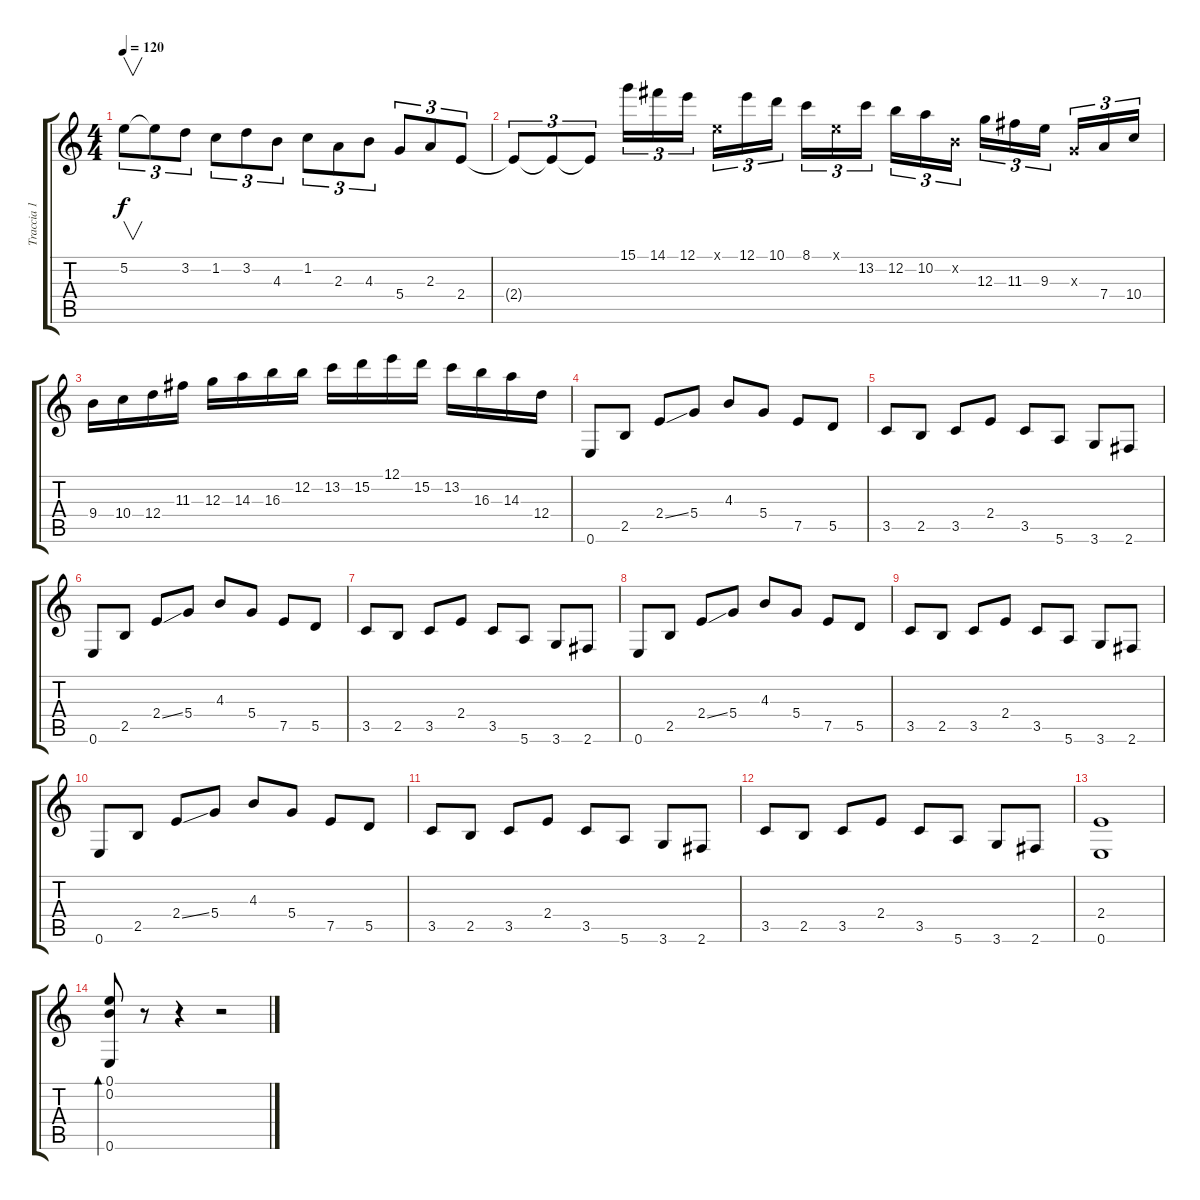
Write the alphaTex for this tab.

\track ("Traccia 1" "Traccia 1") {instrument acousticguitarnylon}
\staff {score tabs}
\tuning (E4 B3 G3 D3 A2 E2) {hide}
\ts (4 4)
\tempo 120
\clef g2
\ks c
5.2.8{v tu (3 2) dy f} 5.2{t}.8{tu (3 2)} 3.2.8{tu (3 2)} 1.2.8{tu (3 2)} 3.2.8{tu (3 2)} 4.3.8{tu (3 2)} 1.2.8{tu (3 2)} 2.3.8{tu (3 2)} 4.3.8{tu (3 2)} 5.4.8{tu (3 2)} 2.3.8{tu (3 2)} 2.4.8{tu (3 2)} |
2.4{t}.8{tu (3 2)} 2.4{t}.8{tu (3 2)} 2.4{t}.8{tu (3 2)} 15.1.16{tu (3 2)} 14.1.16{tu (3 2)} 12.1.16{tu (3 2)} 0.1{x}.16{tu (3 2)} 12.1.16{tu (3 2)} 10.1.16{tu (3 2)} 8.1.16{tu (3 2)} 0.1{x}.16{tu (3 2)} 13.2.16{tu (3 2)} 12.2.16{tu (3 2)} 10.2.16{tu (3 2)} 0.2{x}.16{tu (3 2)} 12.3.16{tu (3 2)} 11.3.16{tu (3 2)} 9.3.16{tu (3 2)} 0.3{x}.16{tu (3 2)} 7.4.16{tu (3 2)} 10.4.16{tu (3 2)} |
9.4.16 10.4.16 12.4.16 11.3.16 12.3.16 14.3.16 16.3.16 12.2.16 13.2.16 15.2.16 12.1.16 15.2.16 13.2.16 16.3.16 14.3.16 12.4.16 |
0.6.8 2.5.8 2.4{ss}.8 5.4.8 4.3.8 5.4.8 7.5.8 5.5.8 |
3.5.8 2.5.8 3.5.8 2.4.8 3.5.8 5.6.8 3.6.8 2.6.8 |
0.6.8 2.5.8 2.4{ss}.8 5.4.8 4.3.8 5.4.8 7.5.8 5.5.8 |
3.5.8 2.5.8 3.5.8 2.4.8 3.5.8 5.6.8 3.6.8 2.6.8 |
0.6.8 2.5.8 2.4{ss}.8 5.4.8 4.3.8 5.4.8 7.5.8 5.5.8 |
3.5.8 2.5.8 3.5.8 2.4.8 3.5.8 5.6.8 3.6.8 2.6.8 |
0.6.8 2.5.8 2.4{ss}.8 5.4.8 4.3.8 5.4.8 7.5.8 5.5.8 |
3.5.8 2.5.8 3.5.8 2.4.8 3.5.8 5.6.8 3.6.8 2.6.8 |
3.5.8 2.5.8 3.5.8 2.4.8 3.5.8 5.6.8 3.6.8 2.6.8 |
(2.4 0.6).1 |
(0.1 0.2 0.6).8{bd 30} r.8 r.4 r.2
